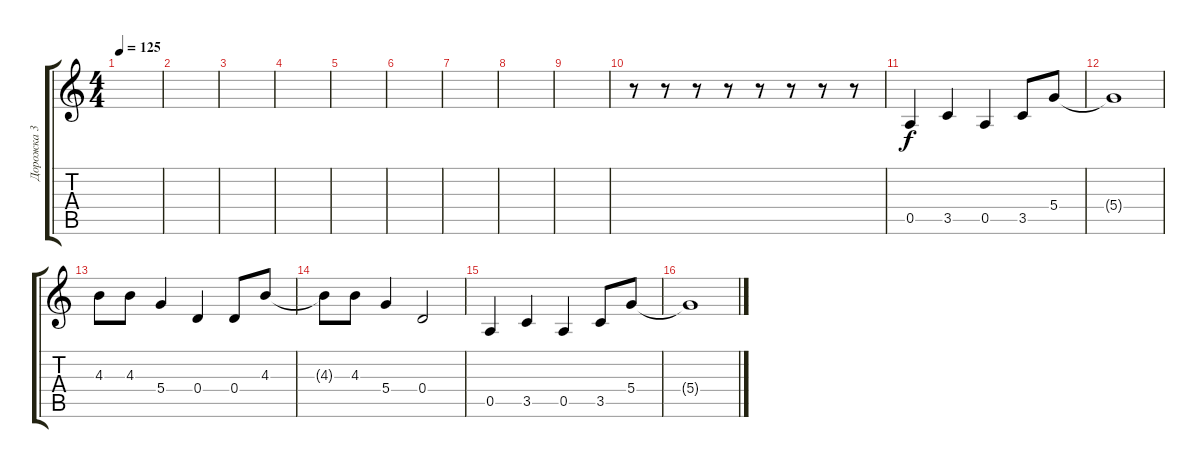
\track ("Дорожка 3" "Дорожка 3") {instrument distortionguitar}
\staff {score tabs}
\tuning (E4 B3 G3 D3 A2 E2) {hide}
\ts (4 4)
\tempo 125
\clef g2
\ks c
|
|
|
|
|
|
|
|
|
r.8 r.8 r.8 r.8 r.8 r.8 r.8 r.8 |
0.5.4 3.5.4 0.5.4 3.5.8 5.4.8 |
5.4{t}.1 |
4.3.8 4.3.8 5.4.4 0.4.4 0.4.8 4.3.8 |
4.3{t}.8 4.3.8 5.4.4 0.4.2 |
0.5.4 3.5.4 0.5.4 3.5.8 5.4.8 |
5.4{t}.1
